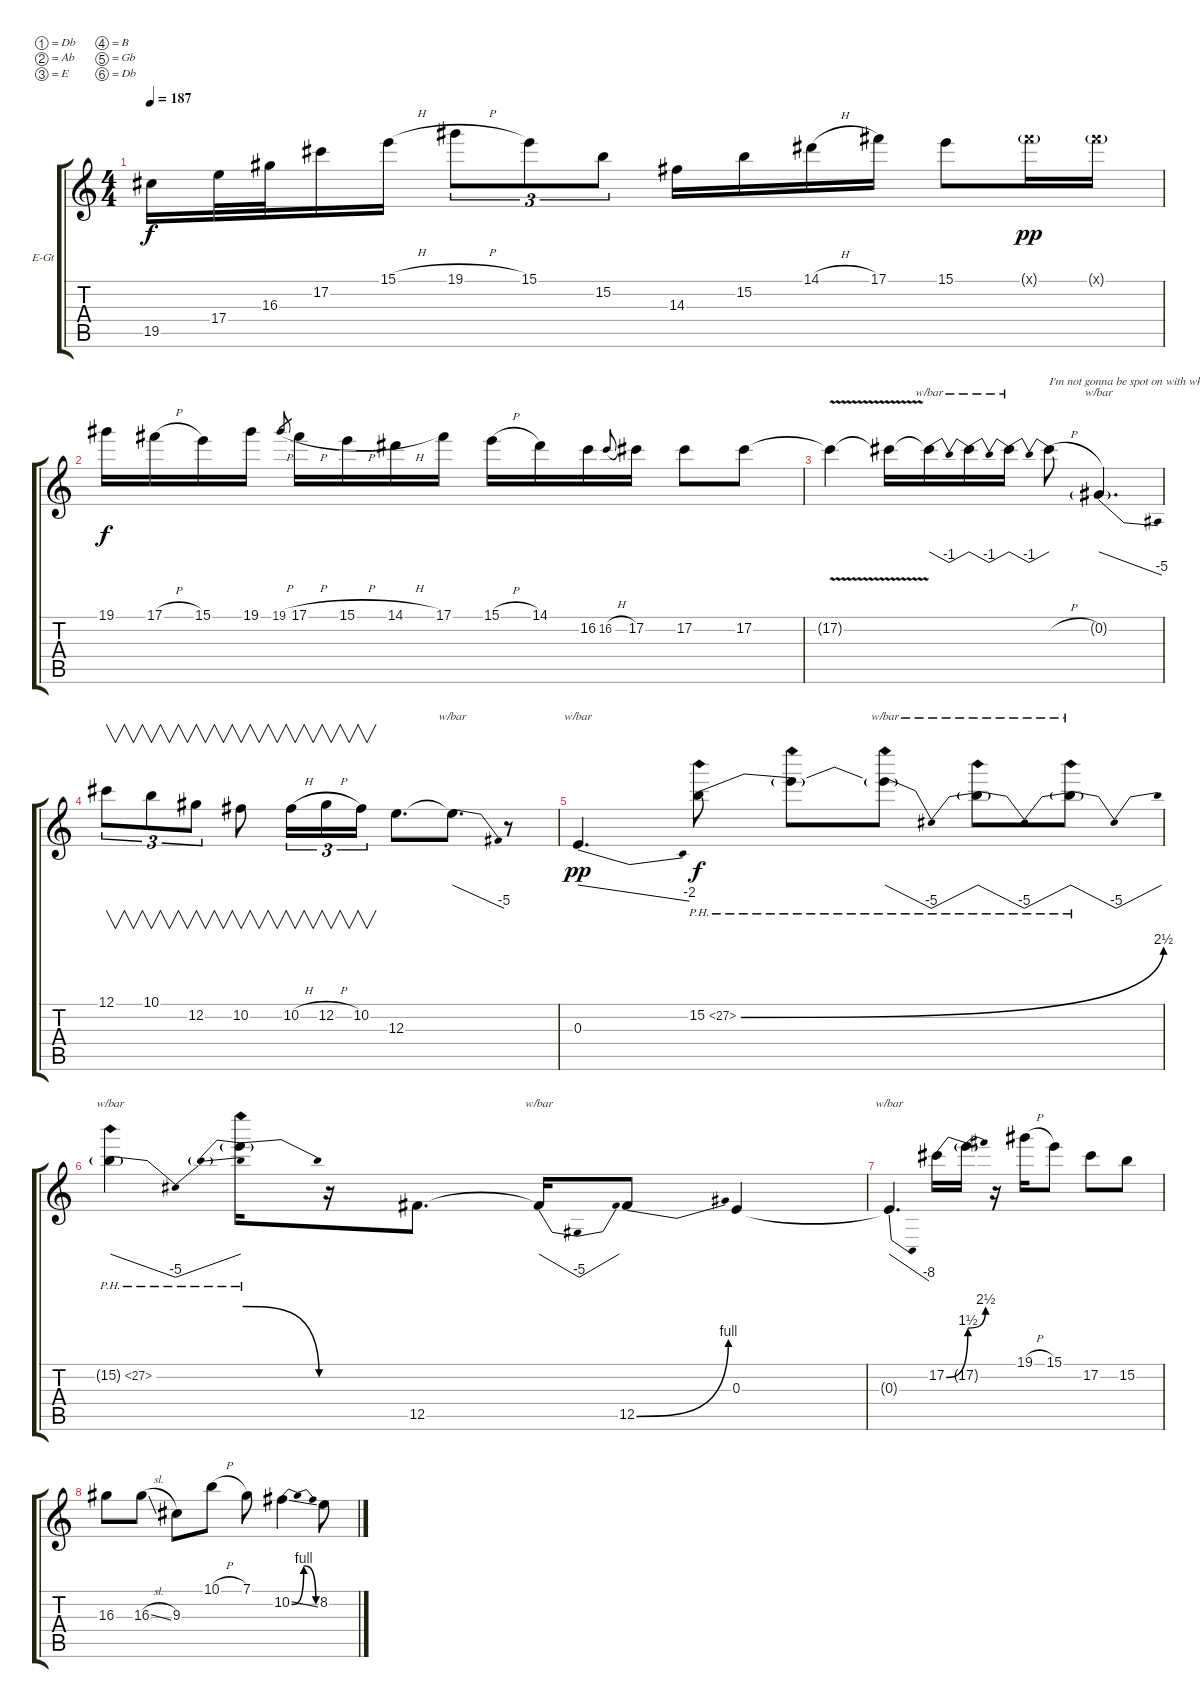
\defaultSystemsLayout 4
\bracketExtendMode groupsimilarinstruments
\firstSystemTrackNameOrientation horizontal
\otherSystemsTrackNameOrientation horizontal
\track ("Solo" "E-Gt") {instrument overdrivenguitar}
\staff {score tabs}
\tuning (Db4 Ab3 E3 B2 Gb2 Db2)
\ts (4 4)
\tempo 187
\clef g2
\scale
0.333333
\ks c
19.5.16{dy f} 17.4.32 16.3.32 17.2.16 15.1{h}.16 19.1{h}.8{tu (3 2)} 15.1.8{tu (3 2)} 15.2.8{tu (3 2)} 14.3.16 15.2.16 14.1{h}.16 17.1.16 15.1.8 17.1{g x}.16{dy pp} 17.1{g x}.16 |
\scale
0.333333 19.1.16{dy f} 17.1{h}.16 15.1.16 19.1.16 19.1{h}.8{gr} 17.1{h}.16 15.1{h}.16 14.1{h}.16 17.1.16 15.1{h}.16 14.1.16 16.2.16 16.2{h}.8{gr onbeat} 17.2.16 17.2.8 17.2.8 |
\scale
0.333333 17.2{v t}.4 17.2{t}.16 17.2{t}.16{tbe (dip default 0 0 15 -4 30 0)} 17.2{t}.16{tbe (dip default 0 0 15 -4 30 0)} 17.2{t}.16{tbe (dip default 0 0 15 -4 30 0)} 17.2{h t}.8{txt "I'm not gonna be spot on with whammy use as I don't know it that well though the pitches will be ok"} 0.2{g}.4{d tbe (dive default 0 0 60 -20)} |
\scale
0.333333 12.1.8{v tu (3 2)} 10.1.8{v tu (3 2)} 12.2.8{v tu (3 2)} 10.2.8{v} 10.2{h}.16{v tu (3 2)} 12.2{h}.16{v tu (3 2)} 10.2.16{v tu (3 2)} 12.3.8{d} 12.3{t}.8{d tbe (dive default 0 0 59.4 -20)} r.8 |
\scale
0.333333 0.3.4{d tbe (dive default 0 0 60 -8) dy pp} 15.2{be (bend 0 0 6.6 10) ph 12}.8{dy f} 15.2{ph 12 t}.8 15.2{ph 12 t}.8{tbe (dip default 0 0 14.399999999999999 -20 15 -20 30 0)} 15.2{ph 12 t}.8{tbe (dip default 0 0 14.399999999999999 -20 15 -20 30 0)} 15.2{ph 12 t}.8{tbe (dip default 0 0 14.399999999999999 -20 15 -20 30 0)} |
\scale
0.333333 15.2{ph 12 t}.4{tbe (dip default 0 0 3 -20 3.5999999999999996 -20 8.4 0)} 15.2{be (prebendrelease 0 10 59.4 0) ph 12 t}.16 r.16 12.5.8{d} 12.5{t}.16{tbe (dip default 0 0 15 -20 59.4 0)} 12.5{be (bend 17.4 0 36 4)}.8 0.3.4 |
\scale
0.333333 0.3{t}.4{d tbe (dive default 0 0 59.4 -32)} 17.2{be (bend 0 0 15 6)}.16 17.2{be (bend 0 6 15 10) t}.16 r.16 19.1{h}.16 15.1.8 17.2.8 15.2.8 |
\scale
0.333333 16.3.8 16.3{sl}.8 9.3.8 10.1{h}.8 7.1.8 10.2{be (bendrelease 7.8 0 16.2 4 33 4 45.6 0) ss}.4 8.2.8
